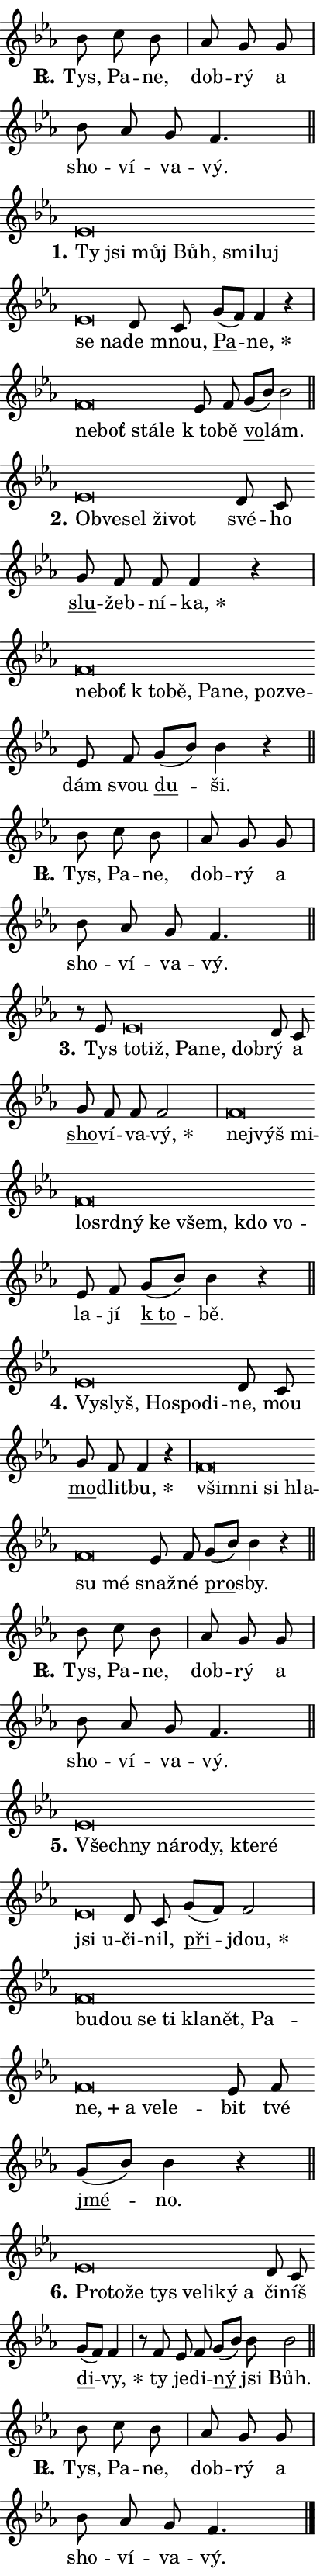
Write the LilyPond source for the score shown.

\version "2.24.0"
\header { tagline = "" }
\paper {
  indent = 0\cm
  top-margin = 0\cm
  right-margin = 0.13\cm % to fit lyric hyphens
  bottom-margin = 0\cm
  left-margin = 0\cm
  paper-width = 7\cm
  page-breaking = #ly:one-page-breaking
  system-system-spacing.basic-distance = #11
  score-system-spacing.basic-distance = #11
  ragged-last = ##f
}


%% Author: Thomas Morley
%% https://lists.gnu.org/archive/html/lilypond-user/2020-05/msg00002.html
#(define (line-position grob)
"Returns position of @var[grob} in current system:
   @code{'start}, if at first time-step
   @code{'end}, if at last time-step
   @code{'middle} otherwise
"
  (let* ((col (ly:item-get-column grob))
         (ln (ly:grob-object col 'left-neighbor))
         (rn (ly:grob-object col 'right-neighbor))
         (col-to-check-left (if (ly:grob? ln) ln col))
         (col-to-check-right (if (ly:grob? rn) rn col))
         (break-dir-left
           (and
             (ly:grob-property col-to-check-left 'non-musical #f)
             (ly:item-break-dir col-to-check-left)))
         (break-dir-right
           (and
             (ly:grob-property col-to-check-right 'non-musical #f)
             (ly:item-break-dir col-to-check-right))))
        (cond ((eqv? 1 break-dir-left) 'start)
              ((eqv? -1 break-dir-right) 'end)
              (else 'middle))))

#(define (tranparent-at-line-position vctor)
  (lambda (grob)
  "Relying on @code{line-position} select the relevant enry from @var{vctor}.
Used to determine transparency,"
    (case (line-position grob)
      ((end) (not (vector-ref vctor 0)))
      ((middle) (not (vector-ref vctor 1)))
      ((start) (not (vector-ref vctor 2))))))

noteHeadBreakVisibility =
#(define-music-function (break-visibility)(vector?)
"Makes @code{NoteHead}s transparent relying on @var{break-visibility}"
#{
  \override NoteHead.transparent =
    #(tranparent-at-line-position break-visibility)
#})

#(define delete-ledgers-for-transparent-note-heads
  (lambda (grob)
    "Reads whether a @code{NoteHead} is transparent.
If so this @code{NoteHead} is removed from @code{'note-heads} from
@var{grob}, which is supposed to be @code{LedgerLineSpanner}.
As a result ledgers are not printed for this @code{NoteHead}"
    (let* ((nhds-array (ly:grob-object grob 'note-heads))
           (nhds-list
             (if (ly:grob-array? nhds-array)
                 (ly:grob-array->list nhds-array)
                 '()))
           ;; Relies on the transparent-property being done before
           ;; Staff.LedgerLineSpanner.after-line-breaking is executed.
           ;; This is fragile ...
           (to-keep
             (remove
               (lambda (nhd)
                 (ly:grob-property nhd 'transparent #f))
               nhds-list)))
      ;; TODO find a better method to iterate over grob-arrays, similiar
      ;; to filter/remove etc for lists
      ;; For now rebuilt from scratch
      (set! (ly:grob-object grob 'note-heads)  '())
      (for-each
        (lambda (nhd)
          (ly:pointer-group-interface::add-grob grob 'note-heads nhd))
        to-keep))))

squashNotes = {
  \override NoteHead.X-extent = #'(-0.2 . 0.2)
  \override NoteHead.Y-extent = #'(-0.75 . 0)
  \override NoteHead.stencil =
    #(lambda (grob)
       (let ((pos (ly:grob-property grob 'staff-position)))
         (begin
           (if (< pos -7) (display "ERROR: Lower brevis then expected\n") (display ""))
           (if (<= pos -6) ly:text-interface::print ly:note-head::print))))
}
unSquashNotes = {
  \revert NoteHead.X-extent
  \revert NoteHead.Y-extent
  \revert NoteHead.stencil
}

hideNotes = \noteHeadBreakVisibility #begin-of-line-visible
unHideNotes = \noteHeadBreakVisibility #all-visible

% work-around for resetting accidentals
% https://lilypond.org/doc/v2.23/Documentation/notation/displaying-rhythms#unmetered-music
cadenzaMeasure = {
  \cadenzaOff
  \partial 1024 s1024
  \cadenzaOn
}

#(define-markup-command (accent layout props text) (markup?)
  "Underline accented syllable"
  (interpret-markup layout props
    #{\markup \override #'(offset . 4.3) \underline { #text }#}))

responsum = \markup \concat {
  "R" \hspace #-1.05 \path #0.1 #'((moveto 0 0.07) (lineto 0.9 0.8)) \hspace #0.05 "."
}

spaceSize = #0.6828661417322834 % exact space size for TeX Gyre Schola

\layout {
  \context {
    \Staff
    \remove "Time_signature_engraver"
    \override LedgerLineSpanner.after-line-breaking = #delete-ledgers-for-transparent-note-heads
  }
  \context {
    \Lyrics {
      \override LyricSpace.minimum-distance = \spaceSize
      \override LyricText.font-name = #"TeX Gyre Schola"
      \override LyricText.font-size = 1
      \override StanzaNumber.font-name = #"TeX Gyre Schola Bold"
      \override StanzaNumber.font-size = 1
    }
  }
  \context {
    \Score 
    \override NoteHead.text =
      #(lambda (grob) 
        (let ((pos (ly:grob-property grob 'staff-position)))
          #{\markup {
            \combine
              \halign #-0.55 \raise #(if (= pos -6) 0 0.5) \override #'(thickness . 2) \draw-line #'(3.2 . 0)
              \musicglyph "noteheads.sM1"
          }#}))
  }
}

% magnetic-lyrics.ily
%
%   written by
%     Jean Abou Samra <jean@abou-samra.fr>
%     Werner Lemberg <wl@gnu.org>
%
%   adapted by
%     Jiri Hon <jiri.hon@gmail.com>
%
% Version 2022-Apr-15

% https://www.mail-archive.com/lilypond-user@gnu.org/msg149350.html

#(define (Left_hyphen_pointer_engraver context)
   "Collect syllable-hyphen-syllable occurrences in lyrics and store
them in properties.  This engraver only looks to the left.  For
example, if the lyrics input is @code{foo -- bar}, it does the
following.

@itemize @bullet
@item
Set the @code{text} property of the @code{LyricHyphen} grob between
@q{foo} and @q{bar} to @code{foo}.

@item
Set the @code{left-hyphen} property of the @code{LyricText} grob with
text @q{foo} to the @code{LyricHyphen} grob between @q{foo} and
@q{bar}.
@end itemize

Use this auxiliary engraver in combination with the
@code{lyric-@/text::@/apply-@/magnetic-@/offset!} hook."
   (let ((hyphen #f)
         (text #f))
     (make-engraver
      (acknowledgers
       ((lyric-syllable-interface engraver grob source-engraver)
        (set! text grob)))
      (end-acknowledgers
       ((lyric-hyphen-interface engraver grob source-engraver)
        ;(when (not (grob::has-interface grob 'lyric-space-interface))
          (set! hyphen grob)));)
      ((stop-translation-timestep engraver)
       (when (and text hyphen)
         (ly:grob-set-object! text 'left-hyphen hyphen))
       (set! text #f)
       (set! hyphen #f)))))

#(define (lyric-text::apply-magnetic-offset! grob)
   "If the space between two syllables is less than the value in
property @code{LyricText@/.details@/.squash-threshold}, move the right
syllable to the left so that it gets concatenated with the left
syllable.

Use this function as a hook for
@code{LyricText@/.after-@/line-@/breaking} if the
@code{Left_@/hyphen_@/pointer_@/engraver} is active."
   (let ((hyphen (ly:grob-object grob 'left-hyphen #f)))
     (when hyphen
       (let ((left-text (ly:spanner-bound hyphen LEFT)))
         (when (grob::has-interface left-text 'lyric-syllable-interface)
           (let* ((common (ly:grob-common-refpoint grob left-text X))
                  (this-x-ext (ly:grob-extent grob common X))
                  (left-x-ext
                   (begin
                     ;; Trigger magnetism for left-text.
                     (ly:grob-property left-text 'after-line-breaking)
                     (ly:grob-extent left-text common X)))
                  ;; `delta` is the gap width between two syllables.
                  (delta (- (interval-start this-x-ext)
                            (interval-end left-x-ext)))
                  (details (ly:grob-property grob 'details))
                  (threshold (assoc-get 'squash-threshold details 0.2)))
             (when (< delta threshold)
               (let* (;; We have to manipulate the input text so that
                      ;; ligatures crossing syllable boundaries are not
                      ;; disabled.  For languages based on the Latin
                      ;; script this is essentially a beautification.
                      ;; However, for non-Western scripts it can be a
                      ;; necessity.
                      (lt (ly:grob-property left-text 'text))
                      (rt (ly:grob-property grob 'text))
                      (is-space (grob::has-interface hyphen 'lyric-space-interface))
                      (space (if is-space " " ""))
                      (extra-delta (if is-space spaceSize 0))
                      ;; Append new syllable.
                      (ltrt-space (if (and (string? lt) (string? rt))
                                (string-append lt space rt)
                                (make-concat-markup (list lt space rt))))
                      ;; Right-align `ltrt` to the right side.
                      (ltrt-space-markup (grob-interpret-markup
                               grob
                               (make-translate-markup
                                (cons (interval-length this-x-ext) 0)
                                (make-right-align-markup ltrt-space)))))
                 (begin
                   ;; Don't print `left-text`.
                   (ly:grob-set-property! left-text 'stencil #f)
                   ;; Set text and stencil (which holds all collected
                   ;; syllables so far) and shift it to the left.
                   (ly:grob-set-property! grob 'text ltrt-space)
                   (ly:grob-set-property! grob 'stencil ltrt-space-markup)
                   (ly:grob-translate-axis! grob (- (- delta extra-delta)) X))))))))))


#(define (lyric-hyphen::displace-bounds-first grob)
   ;; Make very sure this callback isn't triggered too early.
   (let ((left (ly:spanner-bound grob LEFT))
         (right (ly:spanner-bound grob RIGHT)))
     (ly:grob-property left 'after-line-breaking)
     (ly:grob-property right 'after-line-breaking)
     (ly:lyric-hyphen::print grob)))

squashThreshold = #0.4

\layout {
  \context {
    \Lyrics
    \consists #Left_hyphen_pointer_engraver
    \override LyricText.after-line-breaking =
      #lyric-text::apply-magnetic-offset!
    \override LyricHyphen.stencil = #lyric-hyphen::displace-bounds-first
    \override LyricText.details.squash-threshold = \squashThreshold
    \override LyricHyphen.minimum-distance = 0
    \override LyricHyphen.minimum-length = \squashThreshold
  }
}

squashText = \override LyricText.details.squash-threshold = 9999
unSquashText = \override LyricText.details.squash-threshold = \squashThreshold

leftText = \override LyricText.self-alignment-X = #LEFT
unLeftText = \revert LyricText.self-alignment-X

starOffset = #(lambda (grob) 
                (let ((x_offset (ly:self-alignment-interface::aligned-on-x-parent grob)))
                  (if (= x_offset 0) 0 (+ x_offset 1.2))))

star = #(define-music-function (syllable)(string?)
"Append star separator at the end of a syllable"
#{
  \once \override LyricText.X-offset = #starOffset
  \lyricmode { \markup {
    #syllable
    \override #'((font-name . "TeX Gyre Schola Bold")) \hspace #0.2 \lower #0.65 \larger "*"
  } }
#})

starAccent = #(define-music-function (syllable)(string?)
"Append star separator at the end of a syllable and make accent"
#{
  \once \override LyricText.X-offset = #starOffset
  \lyricmode { \markup {
    \accent #syllable
    \override #'((font-name . "TeX Gyre Schola Bold")) \hspace #0.2 \lower #0.65 \larger "*"
  } }
#})

breath = #(define-music-function (syllable)(string?)
"Append breathing indicator at the end of a syllable"
#{
  \lyricmode { \markup { #syllable "+" } }
#})

optionalBreath = #(define-music-function (syllable)(string?)
"Append optional breathing indicator at the end of a syllable"
#{
  \lyricmode { \markup { #syllable "(+)" } }
#})


\score {
    <<
        \new Voice = "melody" { \cadenzaOn \key es \major \relative { bes'8 c bes \cadenzaMeasure \bar "|" as g g \cadenzaMeasure \bar "|" bes as g f4. \cadenzaMeasure \bar "||" \break } }
        \new Lyrics \lyricsto "melody" { \lyricmode { \set stanza = \responsum
Tys, Pa -- ne, dob -- rý a sho -- ví -- va -- vý. } }
    >>
    \layout {}
}

\score {
    <<
        \new Voice = "melody" { \cadenzaOn \key es \major \relative { \squashNotes es'\breve*1/16 \hideNotes \breve*1/16 \bar "" \breve*1/16 \bar "" \breve*1/16 \bar "" \breve*1/16 \bar "" \breve*1/16 \bar "" \breve*1/16 \breve*1/16 \bar "" \unHideNotes \unSquashNotes d8 c \bar "" g'[( f)] f4 r \cadenzaMeasure \bar "|" \squashNotes f\breve*1/16 \hideNotes \breve*1/16 \bar "" \breve*1/16 \breve*1/16 \bar "" \unHideNotes \unSquashNotes es8 f \bar "" g[( bes)] bes2 \cadenzaMeasure \bar "||" \break } }
        \new Lyrics \lyricsto "melody" { \lyricmode { \set stanza = "1."
\leftText Ty \squashText jsi můj Bůh, smi -- luj se na -- \unLeftText \unSquashText de mnou, \markup \accent Pa -- \star ne, \leftText ne -- \squashText boť stá -- le \unLeftText \unSquashText "k to" -- bě \markup \accent vo -- lám. } }
    >>
    \layout {}
}

\score {
    <<
        \new Voice = "melody" { \cadenzaOn \key es \major \relative { \squashNotes es'\breve*1/16 \hideNotes \breve*1/16 \bar "" \breve*1/16 \bar "" \breve*1/16 \breve*1/16 \bar "" \unHideNotes \unSquashNotes d8 c \bar "" g' f f f4 r \cadenzaMeasure \bar "|" \squashNotes f\breve*1/16 \hideNotes \breve*1/16 \bar "" \breve*1/16 \bar "" \breve*1/16 \bar "" \breve*1/16 \bar "" \breve*1/16 \bar "" \breve*1/16 \breve*1/16 \bar "" \unHideNotes \unSquashNotes es8 f \bar "" g[( bes)] bes4 r \cadenzaMeasure \bar "||" \break } }
        \new Lyrics \lyricsto "melody" { \lyricmode { \set stanza = "2."
\leftText Ob -- \squashText ve -- sel ži -- vot \unLeftText \unSquashText své -- ho \markup \accent slu -- žeb -- ní -- \star ka, \leftText ne -- \squashText boť "k to" -- bě, Pa -- ne, po -- zve -- \unLeftText \unSquashText dám svou \markup \accent du -- ši. } }
    >>
    \layout {}
}

\score {
    <<
        \new Voice = "melody" { \cadenzaOn \key es \major \relative { bes'8 c bes \cadenzaMeasure \bar "|" as g g \cadenzaMeasure \bar "|" bes as g f4. \cadenzaMeasure \bar "||" \break } }
        \new Lyrics \lyricsto "melody" { \lyricmode { \set stanza = \responsum
Tys, Pa -- ne, dob -- rý a sho -- ví -- va -- vý. } }
    >>
    \layout {}
}

\score {
    <<
        \new Voice = "melody" { \cadenzaOn \key es \major \relative { r8 es'8 \squashNotes es\breve*1/16 \hideNotes \breve*1/16 \bar "" \breve*1/16 \bar "" \breve*1/16 \breve*1/16 \bar "" \unHideNotes \unSquashNotes d8 c \bar "" g' f f f2 \cadenzaMeasure \bar "|" \squashNotes f\breve*1/16 \hideNotes \breve*1/16 \bar "" \breve*1/16 \bar "" \breve*1/16 \bar "" \breve*1/16 \bar "" \breve*1/16 \bar "" \breve*1/16 \bar "" \breve*1/16 \bar "" \breve*1/16 \breve*1/16 \bar "" \unHideNotes \unSquashNotes es8 f \bar "" g[( bes)] bes4 r \cadenzaMeasure \bar "||" \break } }
        \new Lyrics \lyricsto "melody" { \lyricmode { \set stanza = "3."
Tys \leftText to -- \squashText tiž, Pa -- ne, dob -- \unLeftText \unSquashText rý a \markup \accent sho -- ví -- va -- \star vý, \leftText nej -- \squashText výš mi -- lo -- srd -- ný ke všem, kdo vo -- \unLeftText \unSquashText la -- jí \markup \accent "k to" -- bě. } }
    >>
    \layout {}
}

\score {
    <<
        \new Voice = "melody" { \cadenzaOn \key es \major \relative { \squashNotes es'\breve*1/16 \hideNotes \breve*1/16 \bar "" \breve*1/16 \bar "" \breve*1/16 \breve*1/16 \bar "" \unHideNotes \unSquashNotes d8 c \bar "" g' f f4 r \cadenzaMeasure \bar "|" \squashNotes f\breve*1/16 \hideNotes \breve*1/16 \bar "" \breve*1/16 \bar "" \breve*1/16 \bar "" \breve*1/16 \breve*1/16 \bar "" \unHideNotes \unSquashNotes es8 f \bar "" g[( bes)] bes4 r \cadenzaMeasure \bar "||" \break } }
        \new Lyrics \lyricsto "melody" { \lyricmode { \set stanza = "4."
\leftText Vy -- \squashText slyš, Ho -- spo -- di -- \unLeftText \unSquashText ne, mou \markup \accent mo -- dlit -- \star bu, \leftText všim -- \squashText ni si hla -- su mé \unLeftText \unSquashText snaž -- né \markup \accent pro -- sby. } }
    >>
    \layout {}
}

\score {
    <<
        \new Voice = "melody" { \cadenzaOn \key es \major \relative { bes'8 c bes \cadenzaMeasure \bar "|" as g g \cadenzaMeasure \bar "|" bes as g f4. \cadenzaMeasure \bar "||" \break } }
        \new Lyrics \lyricsto "melody" { \lyricmode { \set stanza = \responsum
Tys, Pa -- ne, dob -- rý a sho -- ví -- va -- vý. } }
    >>
    \layout {}
}

\score {
    <<
        \new Voice = "melody" { \cadenzaOn \key es \major \relative { \squashNotes es'\breve*1/16 \hideNotes \breve*1/16 \bar "" \breve*1/16 \bar "" \breve*1/16 \bar "" \breve*1/16 \bar "" \breve*1/16 \bar "" \breve*1/16 \bar "" \breve*1/16 \breve*1/16 \bar "" \unHideNotes \unSquashNotes d8 c \bar "" g'[( f)] f2 \cadenzaMeasure \bar "|" \squashNotes f\breve*1/16 \hideNotes \breve*1/16 \bar "" \breve*1/16 \bar "" \breve*1/16 \bar "" \breve*1/16 \bar "" \breve*1/16 \bar "" \breve*1/16 \bar "" \breve*1/16 \bar "" \breve*1/16 \bar "" \breve*1/16 \breve*1/16 \bar "" \unHideNotes \unSquashNotes es8 f \bar "" g[( bes)] bes4 r \cadenzaMeasure \bar "||" \break } }
        \new Lyrics \lyricsto "melody" { \lyricmode { \set stanza = "5."
\leftText Všech -- \squashText ny ná -- ro -- dy, kte -- ré jsi u -- \unLeftText \unSquashText či -- nil, \markup \accent při -- \star jdou, \leftText bu -- \squashText dou se ti kla -- nět, Pa -- \breath "ne," a ve -- le -- \unLeftText \unSquashText bit tvé \markup \accent jmé -- no. } }
    >>
    \layout {}
}

\score {
    <<
        \new Voice = "melody" { \cadenzaOn \key es \major \relative { \squashNotes es'\breve*1/16 \hideNotes \breve*1/16 \bar "" \breve*1/16 \bar "" \breve*1/16 \bar "" \breve*1/16 \bar "" \breve*1/16 \bar "" \breve*1/16 \breve*1/16 \bar "" \unHideNotes \unSquashNotes d8 c \bar "" g'[( f)] f4 \cadenzaMeasure \bar "|" r8 f8 es8 f \bar "" g[( bes)] bes bes2 \cadenzaMeasure \bar "||" \break } }
        \new Lyrics \lyricsto "melody" { \lyricmode { \set stanza = "6."
\leftText Pro -- \squashText to -- že tys ve -- li -- ký a \unLeftText \unSquashText či -- níš \markup \accent di -- \star vy, ty je -- di -- \markup \accent ný jsi Bůh. } }
    >>
    \layout {}
}

\score {
    <<
        \new Voice = "melody" { \cadenzaOn \key es \major \relative { bes'8 c bes \cadenzaMeasure \bar "|" as g g \cadenzaMeasure \bar "|" bes as g f4. \cadenzaMeasure \bar "||" \break } \bar "|." }
        \new Lyrics \lyricsto "melody" { \lyricmode { \set stanza = \responsum
Tys, Pa -- ne, dob -- rý a sho -- ví -- va -- vý. } }
    >>
    \layout {}
}
